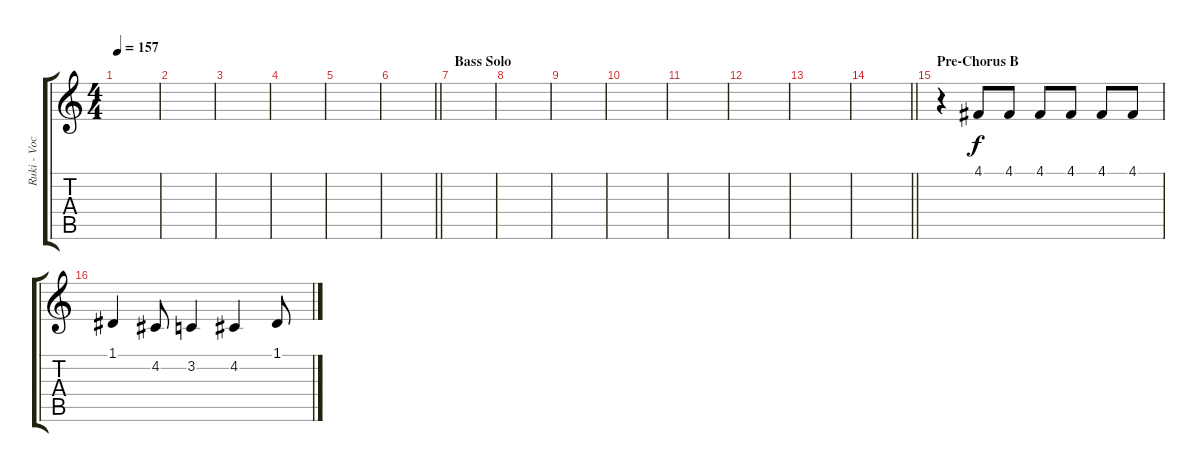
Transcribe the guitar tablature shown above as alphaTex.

\track ("Ruki - Vocals" "Ruki - Voc") {instrument lead6voice}
\staff {score tabs}
\tuning (D4 A3 F3 C3 G2 D2) {hide}
\ts (4 4)
\tempo 157
\clef g2
\ks c
|
|
|
|
|
\barLineRight lightlight
|
\section ("" "Bass Solo")
|
|
|
|
|
|
|
\barLineRight lightlight
|
\section ("" "Pre-Chorus B")
r.4 4.1.8 4.1.8 4.1.8 4.1.8 4.1.8 4.1.8 |
1.1.4 4.2.8 3.2.4 4.2.4 1.1.8
